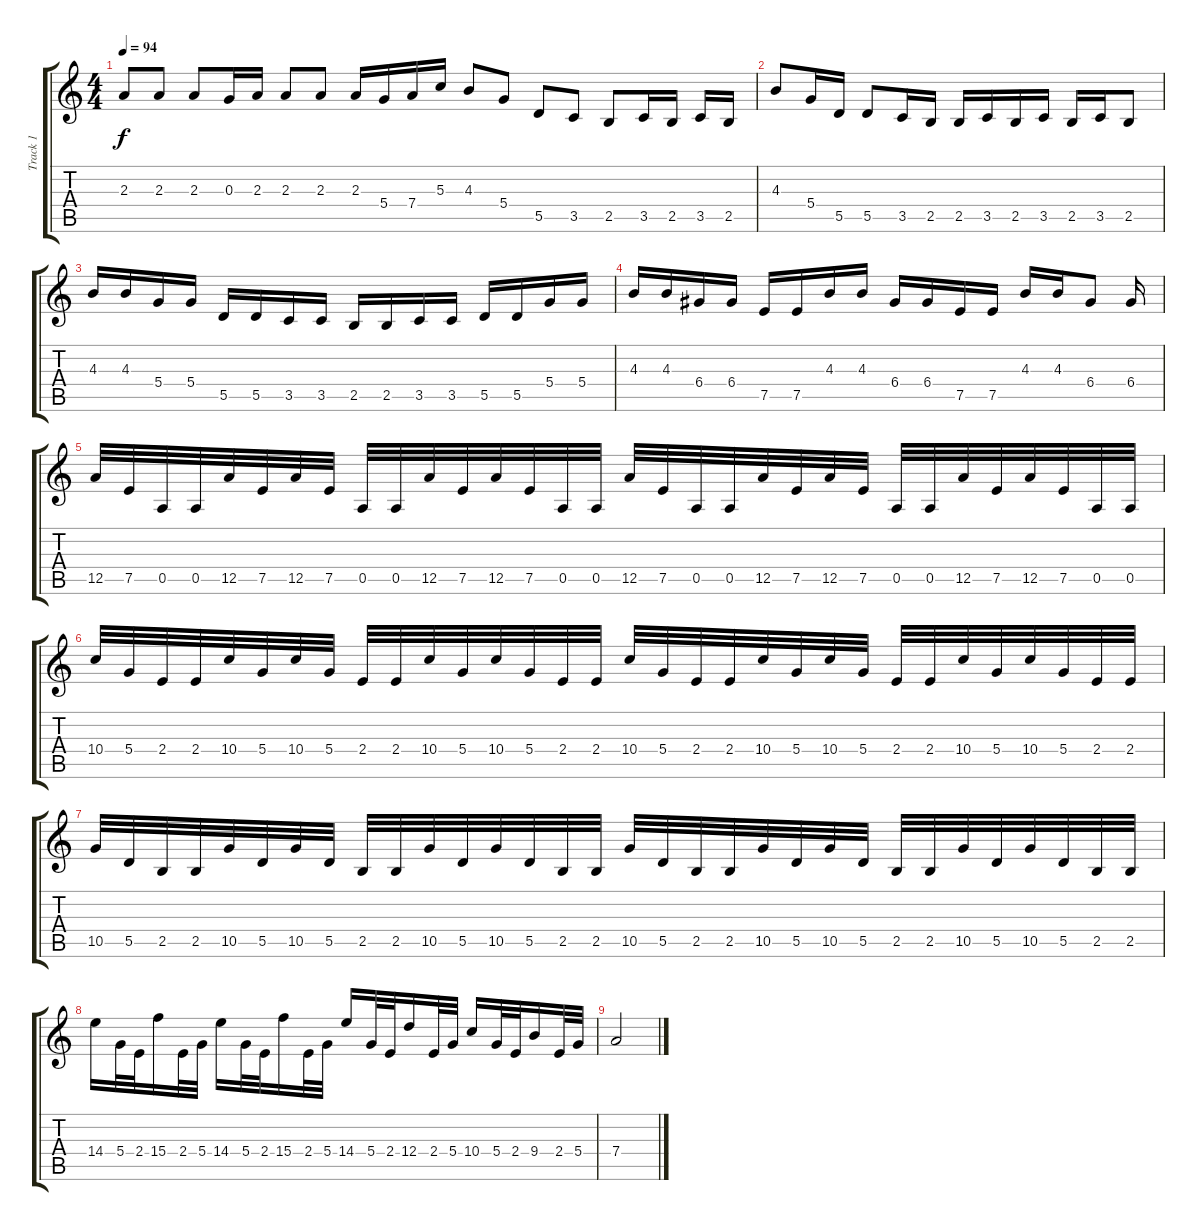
\track ("Track 1" "Track 1") {instrument overdrivenguitar}
\staff {score tabs}
\tuning (E4 B3 G3 D3 A2 E2) {hide}
\ts (4 4)
\tempo 94
\clef g2
\ks c
2.3.8{dy f} 2.3.8 2.3.8 0.3.16 2.3.16 2.3.8 2.3.8 2.3.16 5.4.16 7.4.16 5.3.16 4.3.8 5.4.8 5.5.8 3.5.8 2.5.8 3.5.16 2.5.16 3.5.16 2.5.16 |
4.3.8 5.4.16 5.5.16 5.5.8 3.5.16 2.5.16 2.5.16 3.5.16 2.5.16 3.5.16 2.5.16 3.5.16 2.5.8 |
4.3.16 4.3.16 5.4.16 5.4.16 5.5.16 5.5.16 3.5.16 3.5.16 2.5.16 2.5.16 3.5.16 3.5.16 5.5.16 5.5.16 5.4.16 5.4.16 |
4.3.16 4.3.16 6.4.16 6.4.16 7.5.16 7.5.16 4.3.16 4.3.16 6.4.16 6.4.16 7.5.16 7.5.16 4.3.16 4.3.16 6.4.8 6.4.16 |
12.5.32 7.5.32 0.5.32 0.5.32 12.5.32 7.5.32 12.5.32 7.5.32 0.5.32 0.5.32 12.5.32 7.5.32 12.5.32 7.5.32 0.5.32 0.5.32 12.5.32 7.5.32 0.5.32 0.5.32 12.5.32 7.5.32 12.5.32 7.5.32 0.5.32 0.5.32 12.5.32 7.5.32 12.5.32 7.5.32 0.5.32 0.5.32 |
10.4.32 5.4.32 2.4.32 2.4.32 10.4.32 5.4.32 10.4.32 5.4.32 2.4.32 2.4.32 10.4.32 5.4.32 10.4.32 5.4.32 2.4.32 2.4.32 10.4.32 5.4.32 2.4.32 2.4.32 10.4.32 5.4.32 10.4.32 5.4.32 2.4.32 2.4.32 10.4.32 5.4.32 10.4.32 5.4.32 2.4.32 2.4.32 |
10.5.32 5.5.32 2.5.32 2.5.32 10.5.32 5.5.32 10.5.32 5.5.32 2.5.32 2.5.32 10.5.32 5.5.32 10.5.32 5.5.32 2.5.32 2.5.32 10.5.32 5.5.32 2.5.32 2.5.32 10.5.32 5.5.32 10.5.32 5.5.32 2.5.32 2.5.32 10.5.32 5.5.32 10.5.32 5.5.32 2.5.32 2.5.32 |
14.4.16 5.4.32 2.4.32 15.4.16 2.4.32 5.4.32 14.4.16 5.4.32 2.4.32 15.4.16 2.4.32 5.4.32 14.4.16 5.4.32 2.4.32 12.4.16 2.4.32 5.4.32 10.4.16 5.4.32 2.4.32 9.4.16 2.4.32 5.4.32 |
7.4.2
